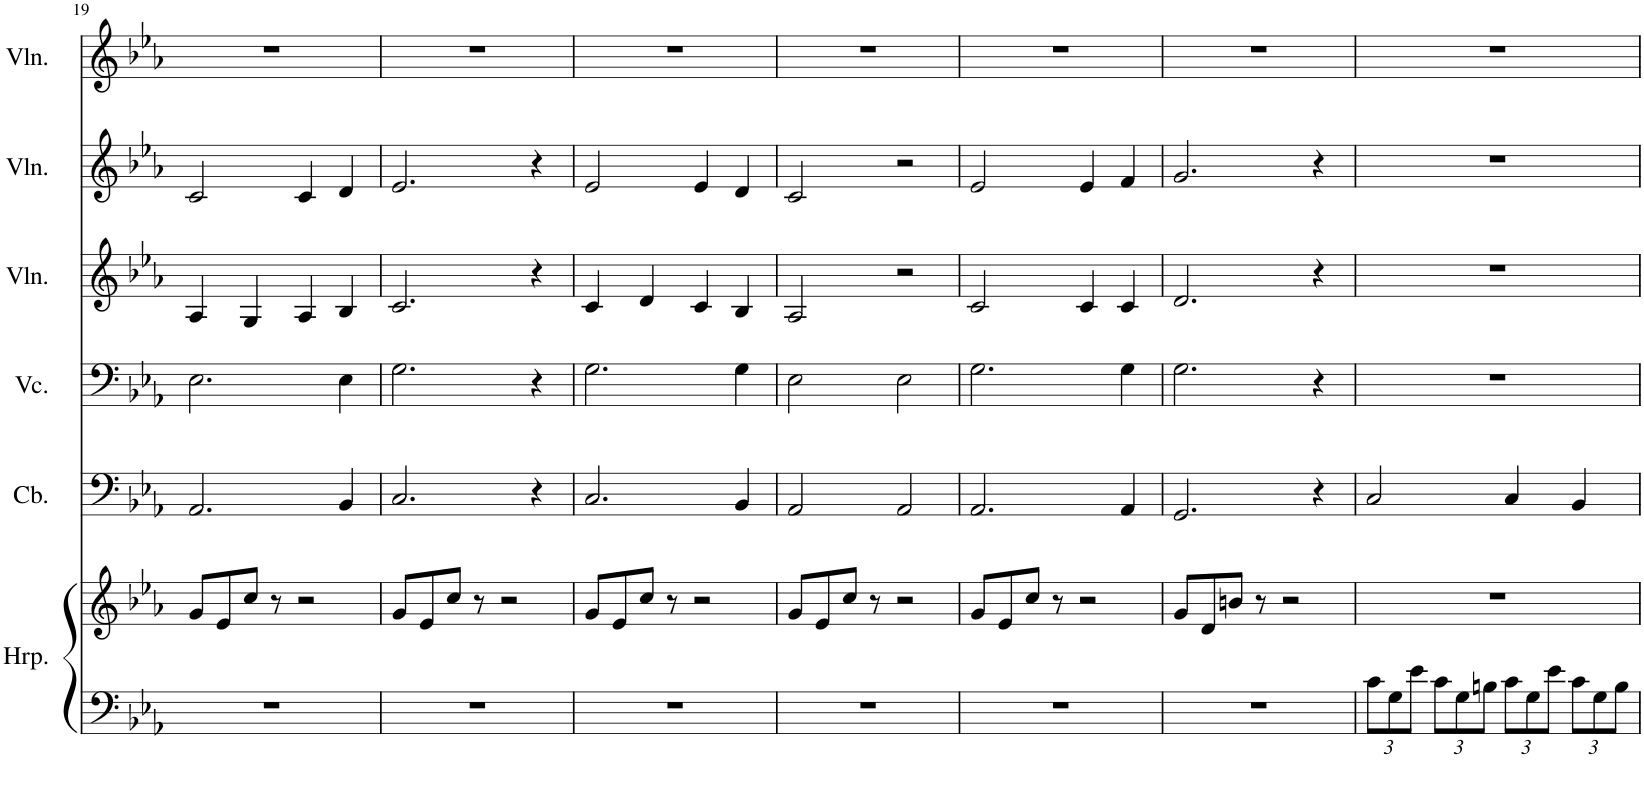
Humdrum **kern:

**kern	**kern	**kern	**kern	**kern	**kern	**kern
*part6	*part6	*part5	*part4	*part3	*part2	*part1
*staff7	*staff6	*staff5	*staff4	*staff3	*staff2	*staff1
*I"Harp	*	*I"Contrabass	*I"Violoncello	*I"Violin	*I"Violin	*I"Violin
*I'Hrp.	*	*I'Cb.	*I'Vc.	*I'Vln.	*I'Vln.	*I'Vln.
!!LO:PB:g=z
*clefF4	*clefG2	*clefF4	*clefF4	*clefG2	*clefG2	*clefG2
*	*	*Trd7c12	*	*	*	*
*k[b-e-a-]	*k[b-e-a-]	*k[b-e-a-]	*k[b-e-a-]	*k[b-e-a-]	*k[b-e-a-]	*k[b-e-a-]
*M4/4	*M4/4	*M4/4	*M4/4	*M4/4	*M4/4	*M4/4
=19	=19	=19	=19	=19	=19	=19
1r	8g/L	2.AA-/	2.E-\	4A-/	2c/	1r
.	8e-/	.	.	.	.	.
.	8cc/J	.	.	4G/	.	.
.	8r	.	.	.	.	.
.	2r	.	.	4A-/	4c/	.
.	.	4BB-/	4E-\	4B-/	4d/	.
=20	=20	=20	=20	=20	=20	=20
1r	8g/L	2.C/	2.G\	2.c/	2.e-/	1r
.	8e-/	.	.	.	.	.
.	8cc/J	.	.	.	.	.
.	8r	.	.	.	.	.
.	2r	.	.	.	.	.
.	.	4r	4r	4r	4r	.
=21	=21	=21	=21	=21	=21	=21
1r	8g/L	2.C/	2.G\	4c/	2e-/	1r
.	8e-/	.	.	.	.	.
.	8cc/J	.	.	4d/	.	.
.	8r	.	.	.	.	.
.	2r	.	.	4c/	4e-/	.
.	.	4BB-/	4G\	4B-/	4d/	.
=22	=22	=22	=22	=22	=22	=22
1r	8g/L	2AA-/	2E-\	2A-/	2c/	1r
.	8e-/	.	.	.	.	.
.	8cc/J	.	.	.	.	.
.	8r	.	.	.	.	.
.	2r	2AA-/	2E-\	2r	2r	.
=23	=23	=23	=23	=23	=23	=23
1r	8g/L	2.AA-/	2.G\	2c/	2e-/	1r
.	8e-/	.	.	.	.	.
.	8cc/J	.	.	.	.	.
.	8r	.	.	.	.	.
.	2r	.	.	4c/	4e-/	.
.	.	4AA-/	4G\	4c/	4f/	.
=24	=24	=24	=24	=24	=24	=24
1r	8g/L	2.GG/	2.G\	2.d/	2.g/	1r
.	8d/	.	.	.	.	.
.	8bn/J	.	.	.	.	.
.	8r	.	.	.	.	.
.	2r	.	.	.	.	.
.	.	4r	4r	4r	4r	.
=25	=25	=25	=25	=25	=25	=25
*Xbrackettup	*	*	*	*	*	*
12c\L	1r	2C/	1r	1r	1r	1r
12G\	.	.	.	.	.	.
12e-\J	.	.	.	.	.	.
12c\L	.	.	.	.	.	.
12G\	.	.	.	.	.	.
12Bn\J	.	.	.	.	.	.
12c\L	.	4C/	.	.	.	.
12G\	.	.	.	.	.	.
12e-\J	.	.	.	.	.	.
12c\L	.	4BB-/	.	.	.	.
12G\	.	.	.	.	.	.
12B\J	.	.	.	.	.	.
=	=	=	=	=	=	=
*-	*-	*-	*-	*-	*-	*-
